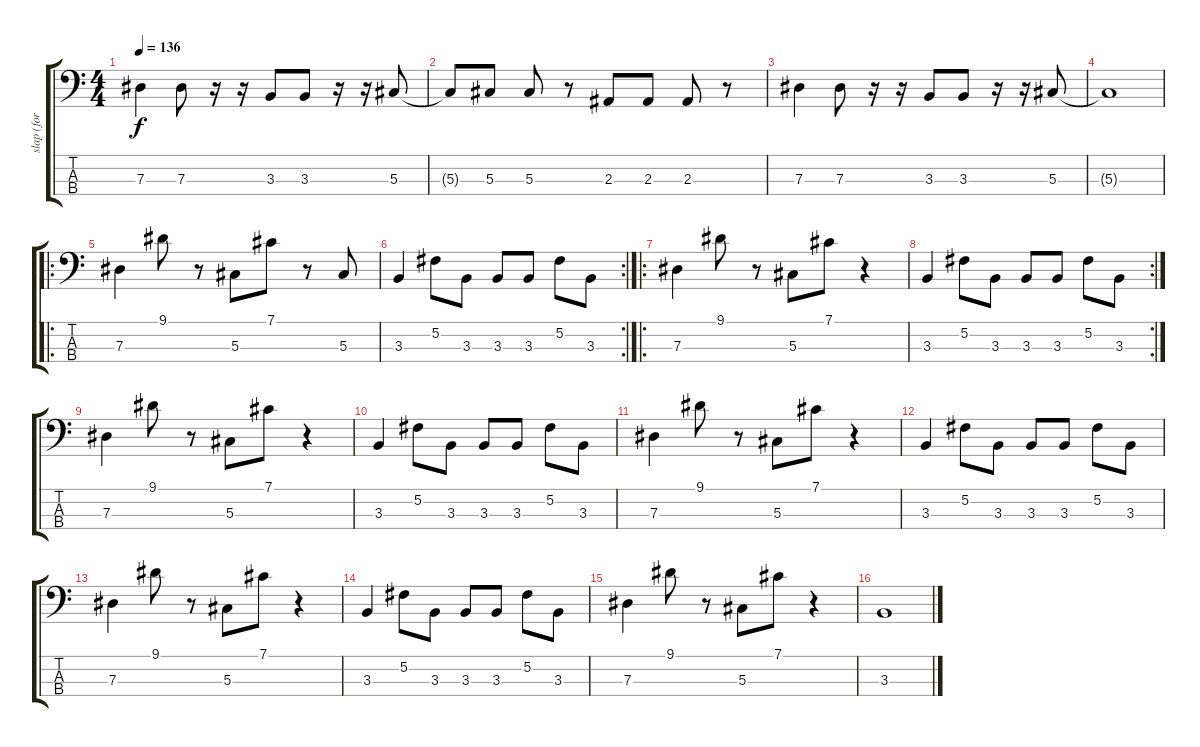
\track ("slap (for midi)" "slap (for ") {instrument slapbass1}
\staff {score tabs}
\tuning (Gb2 Db2 Ab1 Eb1) {hide}
\ts (4 4)
\tempo 136
\clef f4
\ks c
7.3.4{dy f} 7.3.8 r.16 r.16 3.3.8 3.3.8 r.16 r.16 5.3.8 |
5.3{t}.8 5.3.8 5.3.8 r.8 2.3.8 2.3.8 2.3.8 r.8 |
7.3.4 7.3.8 r.16 r.16 3.3.8 3.3.8 r.16 r.16 5.3.8 |
5.3{t}.1 |
\ro
7.3.4 9.1.8 r.8 5.3.8 7.1.8 r.8 5.3.8 |
\rc 2
3.3.4 5.2.8 3.3.8 3.3.8 3.3.8 5.2.8 3.3.8 |
\ro
7.3.4 9.1.8 r.8 5.3.8 7.1.8 r.4 |
\rc 2
3.3.4 5.2.8 3.3.8 3.3.8 3.3.8 5.2.8 3.3.8 |
7.3.4 9.1.8 r.8 5.3.8 7.1.8 r.4 |
3.3.4 5.2.8 3.3.8 3.3.8 3.3.8 5.2.8 3.3.8 |
7.3.4 9.1.8 r.8 5.3.8 7.1.8 r.4 |
3.3.4 5.2.8 3.3.8 3.3.8 3.3.8 5.2.8 3.3.8 |
7.3.4 9.1.8 r.8 5.3.8 7.1.8 r.4 |
3.3.4 5.2.8 3.3.8 3.3.8 3.3.8 5.2.8 3.3.8 |
7.3.4 9.1.8 r.8 5.3.8 7.1.8 r.4 |
3.3.1
